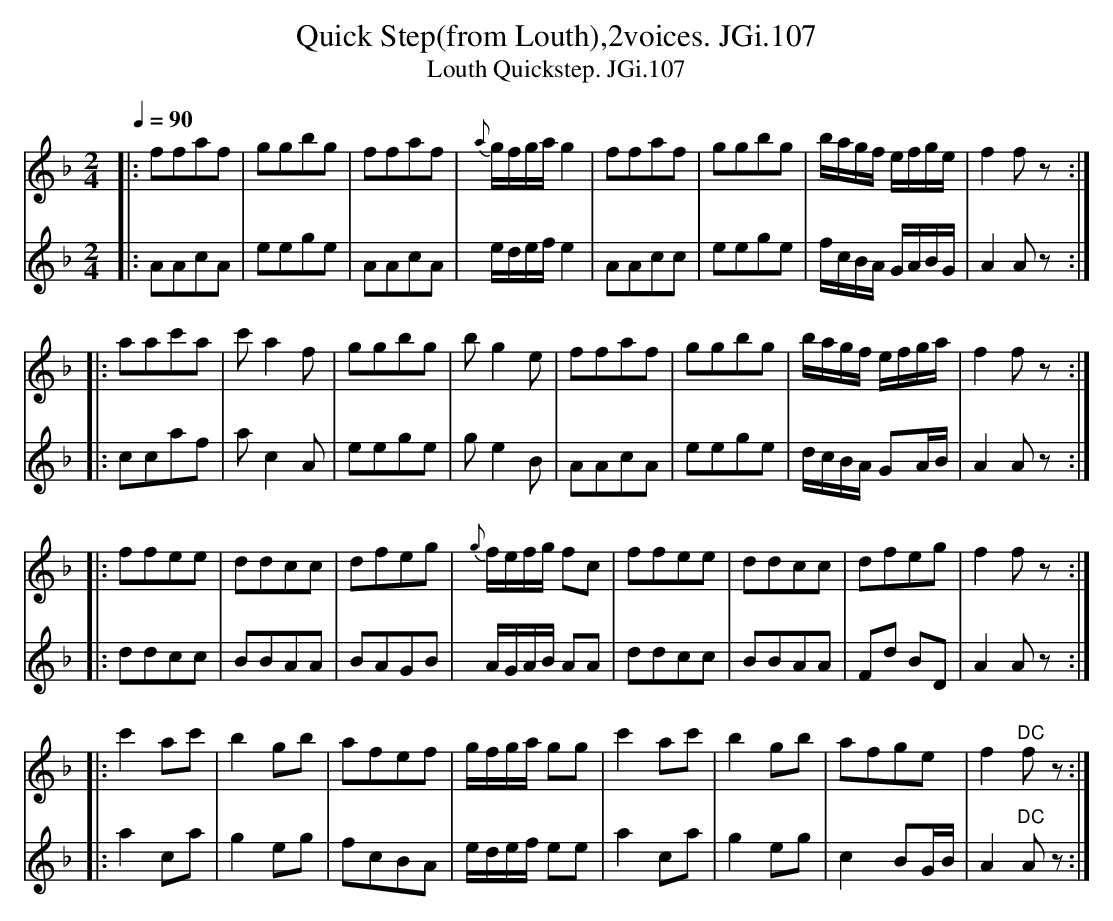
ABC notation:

X:1
T:Quick Step(from Louth),2voices. JGi.107
T:Louth Quickstep. JGi.107
M:2/4
L:1/8
Q:1/4=90
K:F
[V:1]|:ffaf|ggbg|ffaf|{a}g/f/g/a/ g2|ffaf|ggbg|b/a/g/f/ e/f/g/e/|f2fz:|
[V:2]|:AAcA|eege|AAcA|e/d/e/f/ e2|AAcc|eege|f/c/B/A/ G/A/B/G/|A2Az:|
[V:1]|:aac'a|c'a2f|ggbg|bg2e|ffaf|ggbg|b/a/g/f/ e/f/g/a/|f2fz:|
[V:2]|:ccaf|ac2A|eege|ge2B|AAcA|eege|d/2c/2B/2A/2 GA/2B/2|A2Az:|
[V:1]|:ffee|ddcc|dfeg|{g}f/e/f/g/ fc|ffee|ddcc|dfeg|f2fz:|
[V:2]|:ddcc|BBAA|BAGB|A/G/A/B/ AA|ddcc|BBAA|Fd BD|A2Az:|
[V:1]|:c'2ac'|b2gb|afef|g/f/g/a/ gg|c'2ac'|b2gb|afge|f2"DC"fz:|
[V:2]|:a2ca|g2eg|fcBA|e/d/e/f/ ee|a2ca|g2eg|c2BG/B/|A2"DC"Az:|
